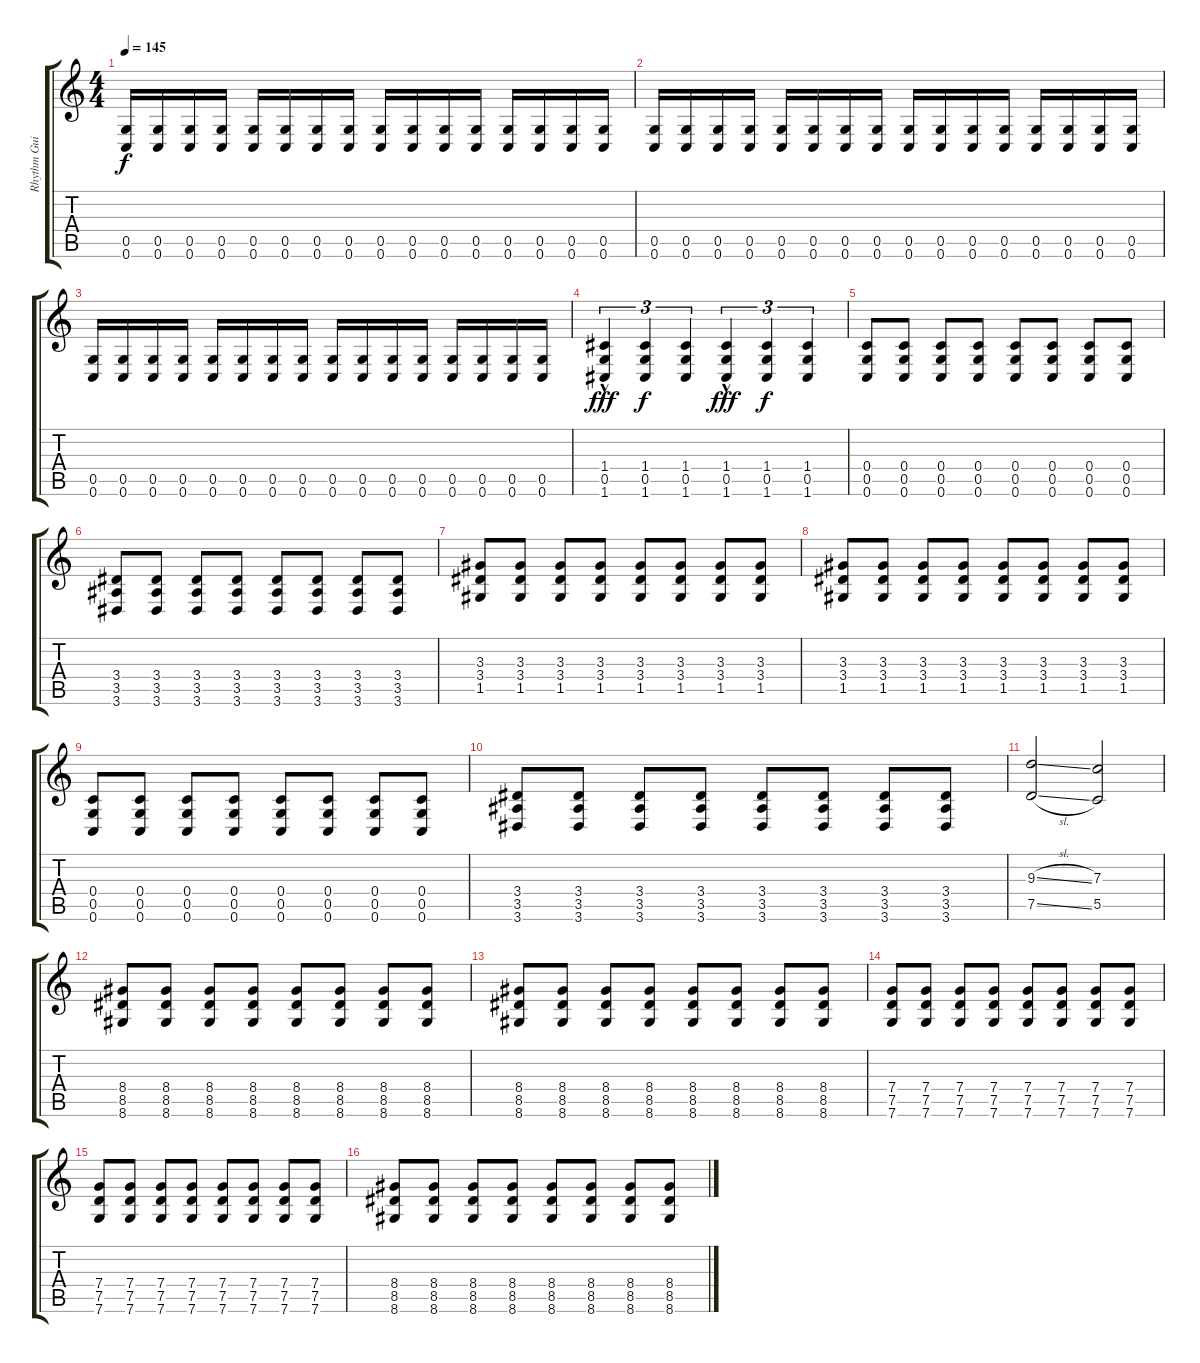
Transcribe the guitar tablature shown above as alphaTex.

\track ("Rhythm Guitar" "Rhythm Gui") {instrument overdrivenguitar}
\staff {score tabs}
\tuning (D4 A3 F3 C3 G2 C2) {hide}
\ts (4 4)
\tempo 145
\clef g2
\ks c
(0.5 0.6).16{dy f} (0.5 0.6).16 (0.5 0.6).16 (0.5 0.6).16 (0.5 0.6).16 (0.5 0.6).16 (0.5 0.6).16 (0.5 0.6).16 (0.5 0.6).16 (0.5 0.6).16 (0.5 0.6).16 (0.5 0.6).16 (0.5 0.6).16 (0.5 0.6).16 (0.5 0.6).16 (0.5 0.6).16 |
(0.5 0.6).16 (0.5 0.6).16 (0.5 0.6).16 (0.5 0.6).16 (0.5 0.6).16 (0.5 0.6).16 (0.5 0.6).16 (0.5 0.6).16 (0.5 0.6).16 (0.5 0.6).16 (0.5 0.6).16 (0.5 0.6).16 (0.5 0.6).16 (0.5 0.6).16 (0.5 0.6).16 (0.5 0.6).16 |
(0.5 0.6).16 (0.5 0.6).16 (0.5 0.6).16 (0.5 0.6).16 (0.5 0.6).16 (0.5 0.6).16 (0.5 0.6).16 (0.5 0.6).16 (0.5 0.6).16 (0.5 0.6).16 (0.5 0.6).16 (0.5 0.6).16 (0.5 0.6).16 (0.5 0.6).16 (0.5 0.6).16 (0.5 0.6).16 |
(1.4 0.5{hac} 1.6).4{tu (3 2) dy fff} (1.4 0.5 1.6).4{tu (3 2) dy f} (1.4 0.5 1.6).4{tu (3 2)} (1.4 0.5{hac} 1.6).4{tu (3 2) dy fff} (1.4 0.5 1.6).4{tu (3 2) dy f} (1.4 0.5 1.6).4{tu (3 2)} |
(0.4 0.5 0.6).8 (0.4 0.5 0.6).8 (0.4 0.5 0.6).8 (0.4 0.5 0.6).8 (0.4 0.5 0.6).8 (0.4 0.5 0.6).8 (0.4 0.5 0.6).8 (0.4 0.5 0.6).8 |
(3.4 3.5 3.6).8 (3.4 3.5 3.6).8 (3.4 3.5 3.6).8 (3.4 3.5 3.6).8 (3.4 3.5 3.6).8 (3.4 3.5 3.6).8 (3.4 3.5 3.6).8 (3.4 3.5 3.6).8 |
(3.3 3.4 1.5).8 (3.3 3.4 1.5).8 (3.3 3.4 1.5).8 (3.3 3.4 1.5).8 (3.3 3.4 1.5).8 (3.3 3.4 1.5).8 (3.3 3.4 1.5).8 (3.3 3.4 1.5).8 |
(3.3 3.4 1.5).8 (3.3 3.4 1.5).8 (3.3 3.4 1.5).8 (3.3 3.4 1.5).8 (3.3 3.4 1.5).8 (3.3 3.4 1.5).8 (3.3 3.4 1.5).8 (3.3 3.4 1.5).8 |
(0.4 0.5 0.6).8 (0.4 0.5 0.6).8 (0.4 0.5 0.6).8 (0.4 0.5 0.6).8 (0.4 0.5 0.6).8 (0.4 0.5 0.6).8 (0.4 0.5 0.6).8 (0.4 0.5 0.6).8 |
(3.4 3.5 3.6).8 (3.4 3.5 3.6).8 (3.4 3.5 3.6).8 (3.4 3.5 3.6).8 (3.4 3.5 3.6).8 (3.4 3.5 3.6).8 (3.4 3.5 3.6).8 (3.4 3.5 3.6).8 |
(9.3{sl} 7.5{sl}).2 (7.3 5.5).2 |
(8.4 8.5 8.6).8 (8.4 8.5 8.6).8 (8.4 8.5 8.6).8 (8.4 8.5 8.6).8 (8.4 8.5 8.6).8 (8.4 8.5 8.6).8 (8.4 8.5 8.6).8 (8.4 8.5 8.6).8 |
(8.4 8.5 8.6).8 (8.4 8.5 8.6).8 (8.4 8.5 8.6).8 (8.4 8.5 8.6).8 (8.4 8.5 8.6).8 (8.4 8.5 8.6).8 (8.4 8.5 8.6).8 (8.4 8.5 8.6).8 |
(7.4 7.5 7.6).8 (7.4 7.5 7.6).8 (7.4 7.5 7.6).8 (7.4 7.5 7.6).8 (7.4 7.5 7.6).8 (7.4 7.5 7.6).8 (7.4 7.5 7.6).8 (7.4 7.5 7.6).8 |
(7.4 7.5 7.6).8 (7.4 7.5 7.6).8 (7.4 7.5 7.6).8 (7.4 7.5 7.6).8 (7.4 7.5 7.6).8 (7.4 7.5 7.6).8 (7.4 7.5 7.6).8 (7.4 7.5 7.6).8 |
(8.4 8.5 8.6).8 (8.4 8.5 8.6).8 (8.4 8.5 8.6).8 (8.4 8.5 8.6).8 (8.4 8.5 8.6).8 (8.4 8.5 8.6).8 (8.4 8.5 8.6).8 (8.4 8.5 8.6).8
